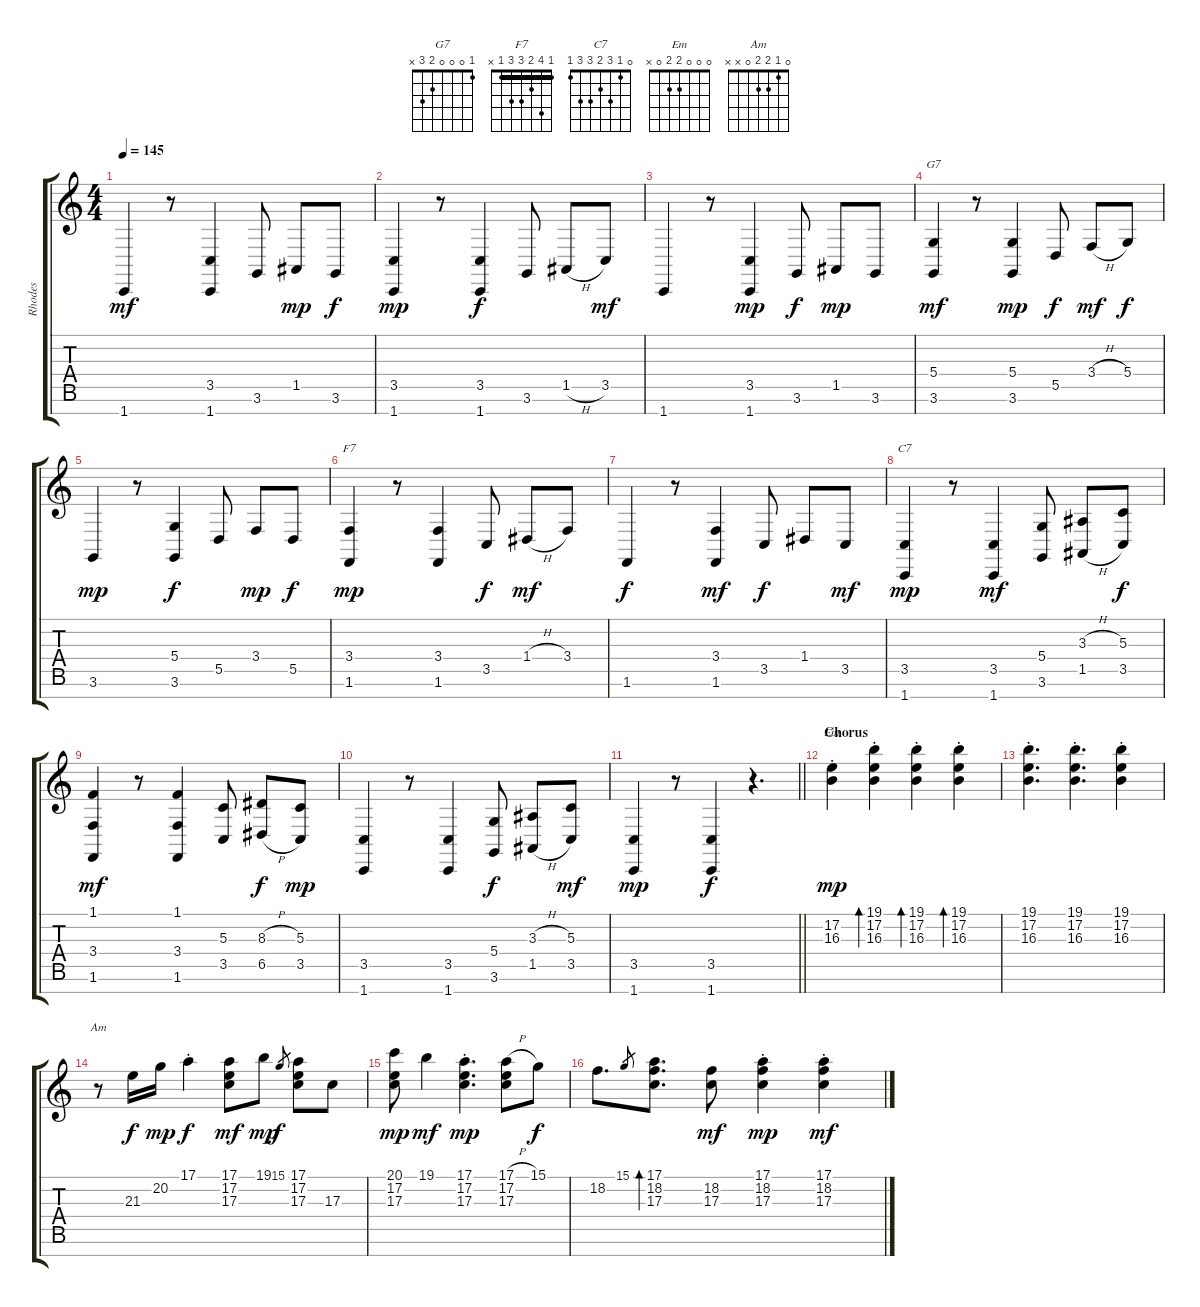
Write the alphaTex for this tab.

\track ("Rhodes" "Rhodes") {instrument electricpiano1}
\staff {score tabs}
\tuning (E4 B3 G3 D3 A2 E2 B1) {hide}
\chord ("G7" 1 0 0 0 2 3 x)
\chord ("F7" 1 4 2 3 3 1 x) {barre 1}
\chord ("C7" 0 1 3 2 3 3 1)
\chord ("Em" 0 0 0 2 2 0 x)
\chord ("Am" 0 1 2 2 0 x x)
\ts (4 4)
\tempo 145
\clef g2
\ks c
1.7.4{dy mf} r.8 (3.5 1.7).4 3.6.8 1.5.8{dy mp} 3.6.8{dy f} |
(3.5 1.7).4{dy mp} r.8 (3.5 1.7).4{dy f} 3.6.8 1.5{h}.8 3.5.8{dy mf} |
1.7.4 r.8 (3.5 1.7).4{dy mp} 3.6.8{dy f} 1.5.8{dy mp} 3.6.8 |
(5.4 3.6).4{ch "G7" dy mf} r.8 (5.4 3.6).4{dy mp} 5.5.8{dy f} 3.4{h}.8{dy mf} 5.4.8{dy f} |
3.6.4{dy mp} r.8 (5.4 3.6).4{dy f} 5.5.8 3.4.8{dy mp} 5.5.8{dy f} |
(3.4 1.6).4{ch "F7" dy mp} r.8 (3.4 1.6).4 3.5.8{dy f} 1.4{h}.8{dy mf} 3.4.8 |
1.6.4{dy f} r.8 (3.4 1.6).4{dy mf} 3.5.8{dy f} 1.4.8 3.5.8{dy mf} |
(3.5 1.7).4{ch "C7" dy mp} r.8 (3.5 1.7).4{dy mf} (5.4 3.6).8 (3.3{h} 1.5{h}).8 (5.3 3.5).8{dy f} |
(1.1 3.4 1.6).4{dy mf} r.8 (1.1 3.4 1.6).4 (5.3 3.5).8 (8.3{h} 6.5{h}).8{dy f} (5.3 3.5).8{dy mp} |
(3.5 1.7).4 r.8 (3.5 1.7).4 (5.4 3.6).8{dy f} (3.3{h} 1.5{h}).8 (5.3 3.5).8{dy mf} |
\barLineRight lightlight
(3.5 1.7).4{dy mp} r.8 (3.5 1.7).4{dy f} r.4{d} |
\section ("" "Chorus")
(17.2{st} 16.3{st}).4{ch "Em" dy mp} (19.1{st} 17.2{st} 16.3{st}).4{bd 480} (19.1{st} 17.2{st} 16.3{st}).4{bd 480} (19.1{st} 17.2{st} 16.3{st}).4{bd 480} |
(19.1{st} 17.2 16.3{st}).4{d} (19.1{st} 17.2 16.3{st}).4{d} (19.1{st} 17.2 16.3{st}).4 |
r.8{ch "Am"} 21.3.16{dy f} 20.2.16{dy mp} 17.1{st}.4{dy f} (17.1 17.2 17.3).8{dy mf} 19.1.8{dy mp} 15.1.8{gr dy f} (17.1 17.2 17.3).8 17.3.8 |
(20.1 17.2 17.3).8{dy mp} 19.1.4{dy mf} (17.1{st} 17.2 17.3{st}).4{d dy mp} (17.1{h} 17.2 17.3).8 15.1.8{dy f} |
18.2.8{d} 15.1.8{gr} (17.1 18.2 17.3).8{d bd 60} (18.2 17.3).8{dy mf} (17.1 18.2{st} 17.3{st}).4{dy mp} (17.1 18.2{st} 17.3{st}).4{dy mf}
